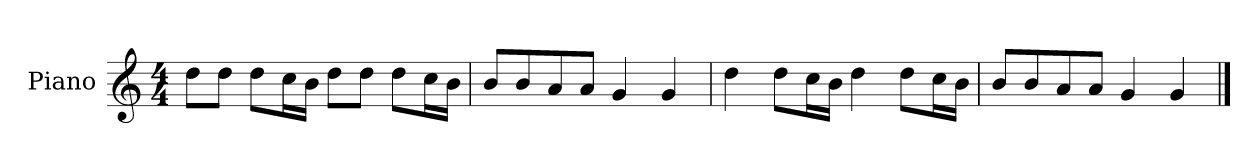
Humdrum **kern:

**kern
*part1
*staff1
*I"Piano
*I'P-no
*clefG2
*k[]
*M4/4
*MM90
=1
8dd\L
8dd\J
8dd\L
16cc\L
16b\JJ
8dd\L
8dd\J
8dd\L
16cc\L
16b\JJ
=2
8b/L
8b/
8a/
8a/J
4g/
4g/
=3
4dd\
8dd\L
16cc\L
16b\JJ
4dd\
8dd\L
16cc\L
16b\JJ
=4
8b/L
8b/
8a/
8a/J
4g/
4g/
==
*-
